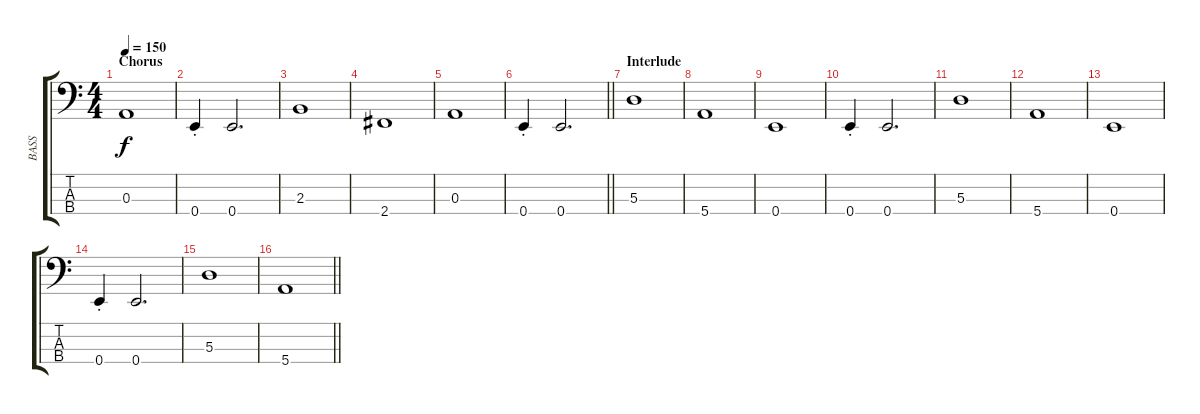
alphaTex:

\track ("BASS" "BASS") {instrument electricbassfinger}
\staff {score tabs}
\tuning (G2 D2 A1 E1) {hide}
\ts (4 4)
\section ("" "Chorus")
\tempo 150
\clef f4
\ks c
0.3.1{dy f} |
0.4{st}.4 0.4.2{d} |
2.3.1 |
2.4.1 |
0.3.1 |
\barLineRight lightlight
0.4{st}.4 0.4.2{d} |
\section ("" "Interlude")
5.3.1 |
5.4.1 |
0.4.1 |
0.4{st}.4 0.4.2{d} |
5.3.1 |
5.4.1 |
0.4.1 |
0.4{st}.4 0.4.2{d} |
5.3.1 |
\barLineRight lightlight
5.4.1
